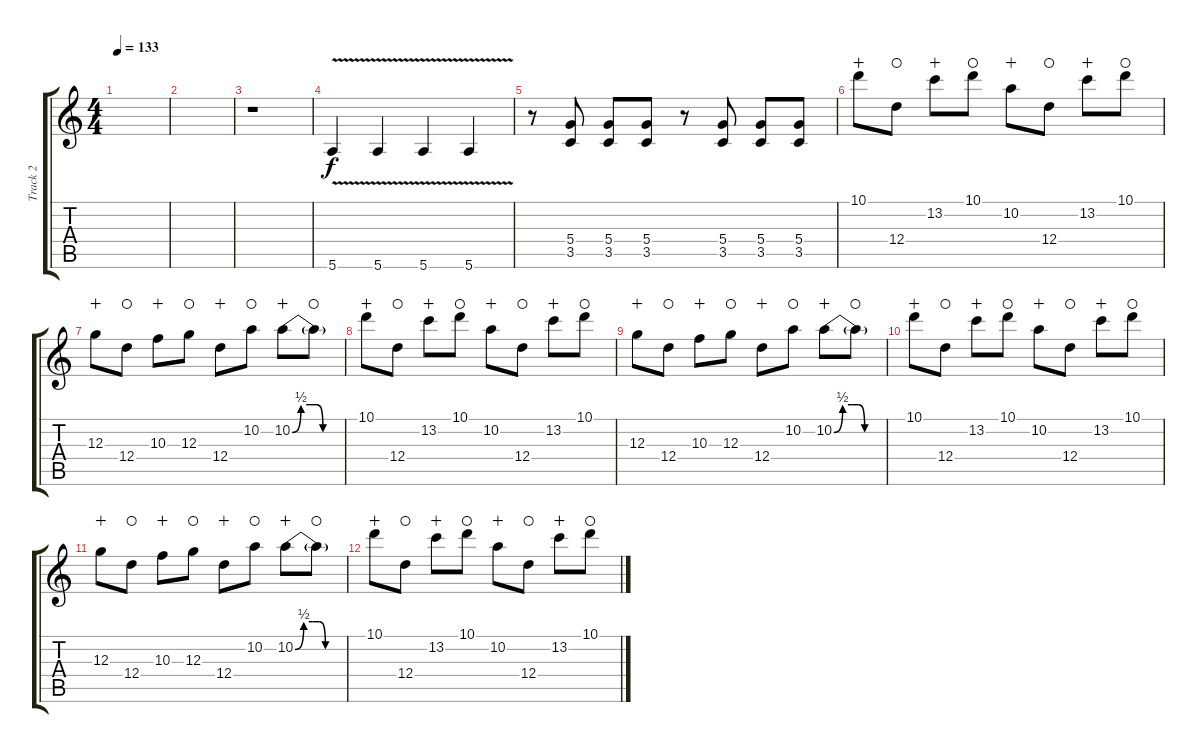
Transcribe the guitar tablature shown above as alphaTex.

\track ("Track 2" "Track 2") {instrument distortionguitar}
\staff {score tabs}
\tuning (E4 B3 G3 D3 A2 E2) {hide}
\ts (4 4)
\tempo 133
\clef g2
\ks c
|
|
r.1 |
5.6{v}.4 5.6{v}.4 5.6{v}.4 5.6{v}.4 |
r.8 (5.4 3.5).8 (5.4 3.5).8 (5.4 3.5).8 r.8 (5.4 3.5).8 (5.4 3.5).8 (5.4 3.5).8 |
10.1.8{wahc} 12.4.8{waho} 13.2.8{wahc} 10.1.8{waho} 10.2.8{wahc} 12.4.8{waho} 13.2.8{wahc} 10.1.8{waho} |
12.3.8{wahc} 12.4.8{waho} 10.3.8{wahc} 12.3.8{waho} 12.4.8{wahc} 10.2.8{waho} 10.2{be (custom 0 0 10 2 20 2 28 2 35 0 60 0)}.8{wahc} 10.2{t}.8{waho} |
10.1.8{wahc} 12.4.8{waho} 13.2.8{wahc} 10.1.8{waho} 10.2.8{wahc} 12.4.8{waho} 13.2.8{wahc} 10.1.8{waho} |
12.3.8{wahc} 12.4.8{waho} 10.3.8{wahc} 12.3.8{waho} 12.4.8{wahc} 10.2.8{waho} 10.2{be (custom 0 0 10 2 20 2 28 2 35 0 60 0)}.8{wahc} 10.2{t}.8{waho} |
10.1.8{wahc} 12.4.8{waho} 13.2.8{wahc} 10.1.8{waho} 10.2.8{wahc} 12.4.8{waho} 13.2.8{wahc} 10.1.8{waho} |
12.3.8{wahc} 12.4.8{waho} 10.3.8{wahc} 12.3.8{waho} 12.4.8{wahc} 10.2.8{waho} 10.2{be (custom 0 0 10 2 20 2 28 2 35 0 60 0)}.8{wahc} 10.2{t}.8{waho} |
10.1.8{wahc} 12.4.8{waho} 13.2.8{wahc} 10.1.8{waho} 10.2.8{wahc} 12.4.8{waho} 13.2.8{wahc} 10.1.8{waho}
